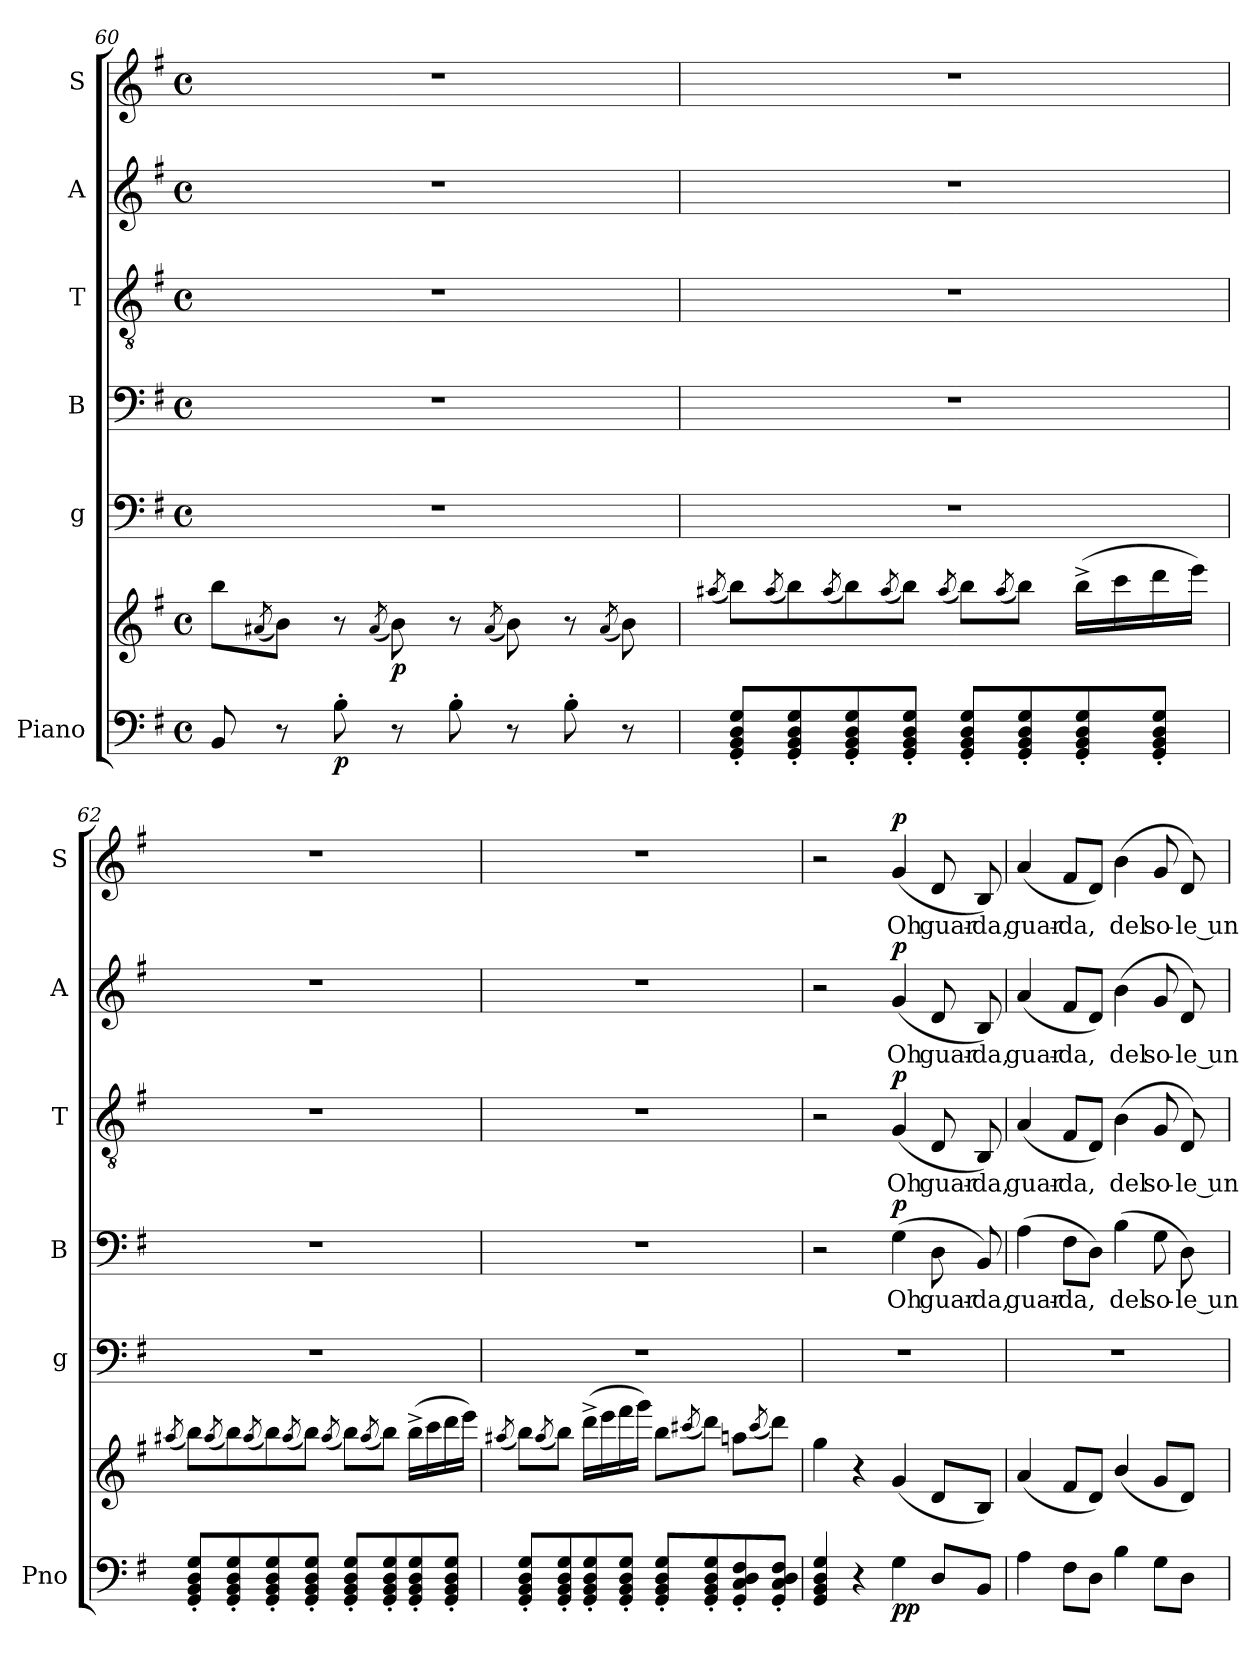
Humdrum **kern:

**kern	**kern	**dynam	**kern	**kern	**text	**dynam	**kern	**text	**dynam	**kern	**text	**dynam	**kern	**text	**dynam
*part6	*part6	*part6	*part5	*part4	*part4	*part4	*part3	*part3	*part3	*part2	*part2	*part2	*part1	*part1	*part1
*staff7	*staff6	*staff6/7	*staff5	*staff4	*staff4	*staff4	*staff3	*staff3	*staff3	*staff2	*staff2	*staff2	*staff1	*staff1	*staff1
*I"Piano	*	*	*I"g	*I"B	*	*	*I"T	*	*	*I"A	*	*	*I"S	*	*
*I'Pno	*	*	*I'g	*I'B	*	*	*I'T	*	*	*I'A	*	*	*I'S	*	*
*clefF4	*clefG2	*	*clefF4	*clefF4	*	*	*clefGv2	*	*	*clefG2	*	*	*clefG2	*	*
*k[f#]	*k[f#]	*	*k[f#]	*k[f#]	*	*	*k[f#]	*	*	*k[f#]	*	*	*k[f#]	*	*
*M4/4	*M4/4	*	*M4/4	*M4/4	*	*	*M4/4	*	*	*M4/4	*	*	*M4/4	*	*
*met(c)	*met(c)	*	*met(c)	*met(c)	*	*	*met(c)	*	*	*met(c)	*	*	*met(c)	*	*
=60	=60	=60	=60	=60	=60	=60	=60	=60	=60	=60	=60	=60	=60	=60	=60
8BB/	8bb\L	.	1r	1r	.	.	1r	.	.	1r	.	.	1r	.	.
.	(<8qa#X/	.	.	.	.	.	.	.	.	.	.	.	.	.	.
8r	8b\J)	.	.	.	.	.	.	.	.	.	.	.	.	.	.
!	!	!LO:DY:b=2	!	!	!	!	!	!	!	!	!	!	!	!	!
8B'\	8r	p	.	.	.	.	.	.	.	.	.	.	.	.	.
.	(<8qa#/	.	.	.	.	.	.	.	.	.	.	.	.	.	.
!	!	!LO:DY:b	!	!	!	!	!	!	!	!	!	!	!	!	!
8r	8b\)	p	.	.	.	.	.	.	.	.	.	.	.	.	.
8B'\	8r	.	.	.	.	.	.	.	.	.	.	.	.	.	.
.	(<8qa#/	.	.	.	.	.	.	.	.	.	.	.	.	.	.
8r	8b\)	.	.	.	.	.	.	.	.	.	.	.	.	.	.
8B'\	8r	.	.	.	.	.	.	.	.	.	.	.	.	.	.
.	(<8qa#/	.	.	.	.	.	.	.	.	.	.	.	.	.	.
8r	8b\)	.	.	.	.	.	.	.	.	.	.	.	.	.	.
!!LO:LB:g=z
=61	=61	=61	=61	=61	=61	=61	=61	=61	=61	=61	=61	=61	=61	=61	=61
.	(<8qaa#X/	.	.	.	.	.	.	.	.	.	.	.	.	.	.
8GG/' 8BB/' 8D/' 8G/'L	8bb\L)	.	1r	1r	.	.	1r	.	.	1r	.	.	1r	.	.
.	(<8qaa#/	.	.	.	.	.	.	.	.	.	.	.	.	.	.
8GG/' 8BB/' 8D/' 8G/'	8bb\)	.	.	.	.	.	.	.	.	.	.	.	.	.	.
.	(<8qaa#/	.	.	.	.	.	.	.	.	.	.	.	.	.	.
8GG/' 8BB/' 8D/' 8G/'	8bb\)	.	.	.	.	.	.	.	.	.	.	.	.	.	.
.	(<8qaa#/	.	.	.	.	.	.	.	.	.	.	.	.	.	.
8GG/' 8BB/' 8D/' 8G/'J	8bb\J)	.	.	.	.	.	.	.	.	.	.	.	.	.	.
.	(<8qaa#/	.	.	.	.	.	.	.	.	.	.	.	.	.	.
8GG/' 8BB/' 8D/' 8G/'L	8bb\L)	.	.	.	.	.	.	.	.	.	.	.	.	.	.
.	(<8qaa#/	.	.	.	.	.	.	.	.	.	.	.	.	.	.
8GG/' 8BB/' 8D/' 8G/'	8bb\J)	.	.	.	.	.	.	.	.	.	.	.	.	.	.
8GG/' 8BB/' 8D/' 8G/'	(>16bb^\LL	.	.	.	.	.	.	.	.	.	.	.	.	.	.
.	16ccc\	.	.	.	.	.	.	.	.	.	.	.	.	.	.
8GG/' 8BB/' 8D/' 8G/'J	16ddd\	.	.	.	.	.	.	.	.	.	.	.	.	.	.
.	16eee\JJ)	.	.	.	.	.	.	.	.	.	.	.	.	.	.
=62	=62	=62	=62	=62	=62	=62	=62	=62	=62	=62	=62	=62	=62	=62	=62
.	(<8qaa#X/	.	.	.	.	.	.	.	.	.	.	.	.	.	.
8GG/' 8BB/' 8D/' 8G/'L	8bb\L)	.	1r	1r	.	.	1r	.	.	1r	.	.	1r	.	.
.	(<8qaa#/	.	.	.	.	.	.	.	.	.	.	.	.	.	.
8GG/' 8BB/' 8D/' 8G/'	8bb\)	.	.	.	.	.	.	.	.	.	.	.	.	.	.
.	(<8qaa#/	.	.	.	.	.	.	.	.	.	.	.	.	.	.
8GG/' 8BB/' 8D/' 8G/'	8bb\)	.	.	.	.	.	.	.	.	.	.	.	.	.	.
.	(<8qaa#/	.	.	.	.	.	.	.	.	.	.	.	.	.	.
8GG/' 8BB/' 8D/' 8G/'J	8bb\J)	.	.	.	.	.	.	.	.	.	.	.	.	.	.
.	(<8qaa#/	.	.	.	.	.	.	.	.	.	.	.	.	.	.
8GG/' 8BB/' 8D/' 8G/'L	8bb\L)	.	.	.	.	.	.	.	.	.	.	.	.	.	.
.	(<8qaa#/	.	.	.	.	.	.	.	.	.	.	.	.	.	.
8GG/' 8BB/' 8D/' 8G/'	8bb\J)	.	.	.	.	.	.	.	.	.	.	.	.	.	.
8GG/' 8BB/' 8D/' 8G/'	(>16bb^\LL	.	.	.	.	.	.	.	.	.	.	.	.	.	.
.	16ccc\	.	.	.	.	.	.	.	.	.	.	.	.	.	.
8GG/' 8BB/' 8D/' 8G/'J	16ddd\	.	.	.	.	.	.	.	.	.	.	.	.	.	.
.	16eee\JJ)	.	.	.	.	.	.	.	.	.	.	.	.	.	.
!!LO:PB:g=z
=63	=63	=63	=63	=63	=63	=63	=63	=63	=63	=63	=63	=63	=63	=63	=63
.	(<8qaa#X/	.	.	.	.	.	.	.	.	.	.	.	.	.	.
8GG/' 8BB/' 8D/' 8G/'L	8bb\L)	.	1r	1r	.	.	1r	.	.	1r	.	.	1r	.	.
.	(<8qaa#/	.	.	.	.	.	.	.	.	.	.	.	.	.	.
8GG/' 8BB/' 8D/' 8G/'	8bb\J)	.	.	.	.	.	.	.	.	.	.	.	.	.	.
8GG/' 8BB/' 8D/' 8G/'	(>16ddd^\LL	.	.	.	.	.	.	.	.	.	.	.	.	.	.
.	16eee\	.	.	.	.	.	.	.	.	.	.	.	.	.	.
8GG/' 8BB/' 8D/' 8G/'J	16fff#\	.	.	.	.	.	.	.	.	.	.	.	.	.	.
.	16ggg\JJ)	.	.	.	.	.	.	.	.	.	.	.	.	.	.
8GG/' 8BB/' 8D/' 8G/'L	8bb\L	.	.	.	.	.	.	.	.	.	.	.	.	.	.
.	(<8qccc#X/	.	.	.	.	.	.	.	.	.	.	.	.	.	.
8GG/' 8BB/' 8D/' 8G/'	8ddd\J)	.	.	.	.	.	.	.	.	.	.	.	.	.	.
8GG/' 8C/' 8D/' 8F#/'	8aan\L	.	.	.	.	.	.	.	.	.	.	.	.	.	.
.	(<8qccc#/	.	.	.	.	.	.	.	.	.	.	.	.	.	.
8GG/' 8C/' 8D/' 8F#/'J	8ddd\J)	.	.	.	.	.	.	.	.	.	.	.	.	.	.
=64	=64	=64	=64	=64	=64	=64	=64	=64	=64	=64	=64	=64	=64	=64	=64
4GG/ 4BB/ 4D/ 4G/	4gg\	.	1r	2r	.	.	2r	.	.	2r	.	.	2r	.	.
4r	4r	.	.	.	.	.	.	.	.	.	.	.	.	.	.
!	!	!LO:DY:b=2	!	!	!LO:LY:b	!	!	!LO:LY:b	!	!	!LO:LY:b	!	!	!LO:LY:b	!
!	!	!LO:DY:n=1:b	!	!	!	!LO:DY:a	!	!	!LO:DY:a	!	!	!LO:DY:a	!	!	!LO:DY:a
4G\	(<4g/	p p	.	(>4G\	Oh	p	(>4G/	Oh	p	(>4g/	Oh	p	(>4g/	Oh	p
!	!	!	!	!	!LO:LY:b	!	!	!LO:LY:b	!	!	!LO:LY:b	!	!	!LO:LY:b	!
8D/L	8d/L	.	.	8D\	guar-	.	8D/	guar-	.	8d/	guar-	.	8d/	guar-	.
!	!	!	!	!	!LO:LY:b	!	!	!LO:LY:b	!	!	!LO:LY:b	!	!	!LO:LY:b	!
8BB/J	8B/J)	.	.	8BB/)	-da,	.	8BB/)	-da,	.	8B/)	-da,	.	8B/)	-da,	.
=65	=65	=65	=65	=65	=65	=65	=65	=65	=65	=65	=65	=65	=65	=65	=65
!	!	!	!	!	!LO:LY:b	!	!	!LO:LY:b	!	!	!LO:LY:b	!	!	!LO:LY:b	!
4A\	(<4a/	.	1r	(>4A\	guar-	.	(>4A/	guar-	.	(>4a/	guar-	.	(>4a/	guar-	.
!	!	!	!	!	!LO:LY:b	!	!	!LO:LY:b	!	!	!LO:LY:b	!	!	!LO:LY:b	!
8F#\L	8f#/L	.	.	8F#\L	-da,	.	8F#/L	-da,	.	8f#/L	-da,	.	8f#/L	-da,	.
8D\J	8d/J)	.	.	8D\J)	.	.	8D/J)	.	.	8d/J)	.	.	8d/J)	.	.
!	!	!	!	!	!LO:LY:b	!	!	!LO:LY:b	!	!	!LO:LY:b	!	!	!LO:LY:b	!
4B\	(<4b/	.	.	(>4B\	del	.	(>4B\	del	.	(>4b\	del	.	(>4b\	del	.
!	!	!	!	!	!LO:LY:b	!	!	!LO:LY:b	!	!	!LO:LY:b	!	!	!LO:LY:b	!
8G\L	8g/L	.	.	8G\	so-	.	8G/	so-	.	8g/	so-	.	8g/	so-	.
!	!	!	!	!	!LO:LY:b	!	!	!LO:LY:b	!	!	!LO:LY:b	!	!	!LO:LY:b	!
8D\J	8d/J)	.	.	8D\)	-le un	.	8D/)	-le un	.	8d/)	-le un	.	8d/)	-le un	.
=	=	=	=	=	=	=	=	=	=	=	=	=	=	=	=
*-	*-	*-	*-	*-	*-	*-	*-	*-	*-	*-	*-	*-	*-	*-	*-
